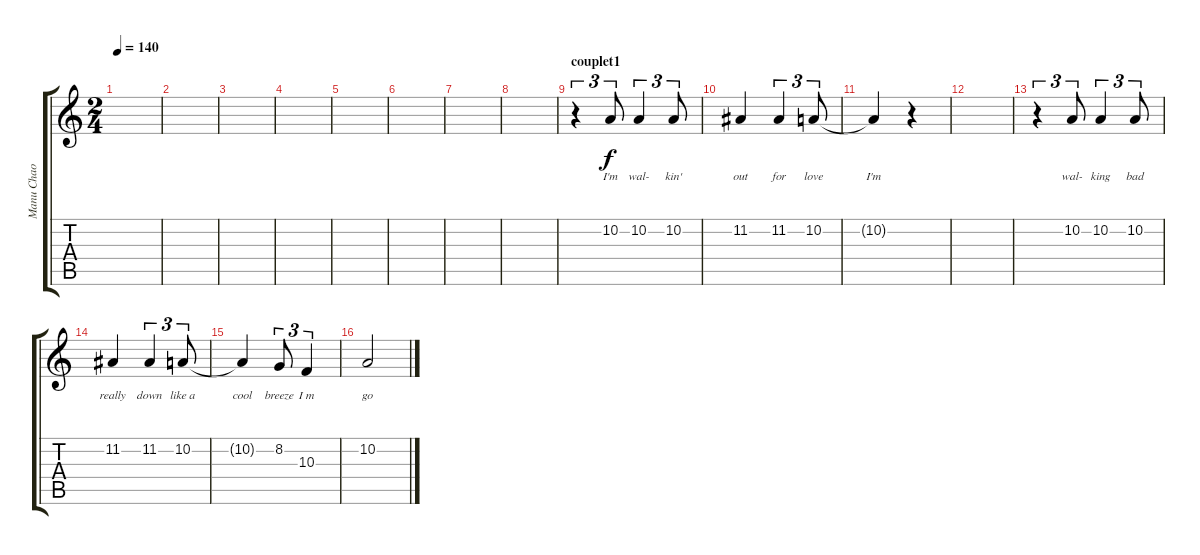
\track ("Manu Chao" "Manu Chao") {instrument lead8bassandlead}
\staff {score tabs}
\tuning (E4 B3 G3 D3 A2 E2) {hide}
\ts (2 4)
\tempo 140
\clef g2
\ks c
|
|
|
|
|
|
|
|
\section ("" "couplet1")
r.4{tu (3 2)} 10.2.8{tu (3 2) lyrics (0 "I'm") lyrics (1 "") lyrics (2 "") lyrics (3 "") lyrics (4 "")} 10.2.4{tu (3 2) lyrics (0 "wal-") lyrics (1 "") lyrics (2 "") lyrics (3 "") lyrics (4 "")} 10.2.8{tu (3 2) lyrics (0 "kin'") lyrics (1 "") lyrics (2 "") lyrics (3 "") lyrics (4 "")} |
11.2.4{lyrics (0 "out") lyrics (1 "") lyrics (2 "") lyrics (3 "") lyrics (4 "")} 11.2.4{tu (3 2) lyrics (0 "for") lyrics (1 "") lyrics (2 "") lyrics (3 "") lyrics (4 "")} 10.2.8{tu (3 2) lyrics (0 "love") lyrics (1 "") lyrics (2 "") lyrics (3 "") lyrics (4 "")} |
10.2{t}.4{lyrics (0 "I'm") lyrics (1 "") lyrics (2 "") lyrics (3 "") lyrics (4 "")} r.4 |
|
r.4{tu (3 2)} 10.2.8{tu (3 2) lyrics (0 "wal-") lyrics (1 "") lyrics (2 "") lyrics (3 "") lyrics (4 "")} 10.2.4{tu (3 2) lyrics (0 "king") lyrics (1 "") lyrics (2 "") lyrics (3 "") lyrics (4 "")} 10.2.8{tu (3 2) lyrics (0 "bad") lyrics (1 "") lyrics (2 "") lyrics (3 "") lyrics (4 "")} |
11.2.4{lyrics (0 "really") lyrics (1 "") lyrics (2 "") lyrics (3 "") lyrics (4 "")} 11.2.4{tu (3 2) lyrics (0 "down") lyrics (1 "") lyrics (2 "") lyrics (3 "") lyrics (4 "")} 10.2.8{tu (3 2) lyrics (0 "like a") lyrics (1 "") lyrics (2 "") lyrics (3 "") lyrics (4 "")} |
10.2{t}.4{lyrics (0 "cool") lyrics (1 "") lyrics (2 "") lyrics (3 "") lyrics (4 "")} 8.2.8{tu (3 2) lyrics (0 "breeze") lyrics (1 "") lyrics (2 "") lyrics (3 "") lyrics (4 "")} 10.3.4{tu (3 2) lyrics (0 "I m") lyrics (1 "") lyrics (2 "") lyrics (3 "") lyrics (4 "")} |
10.2.2{lyrics (0 "go") lyrics (1 "") lyrics (2 "") lyrics (3 "") lyrics (4 "")}
